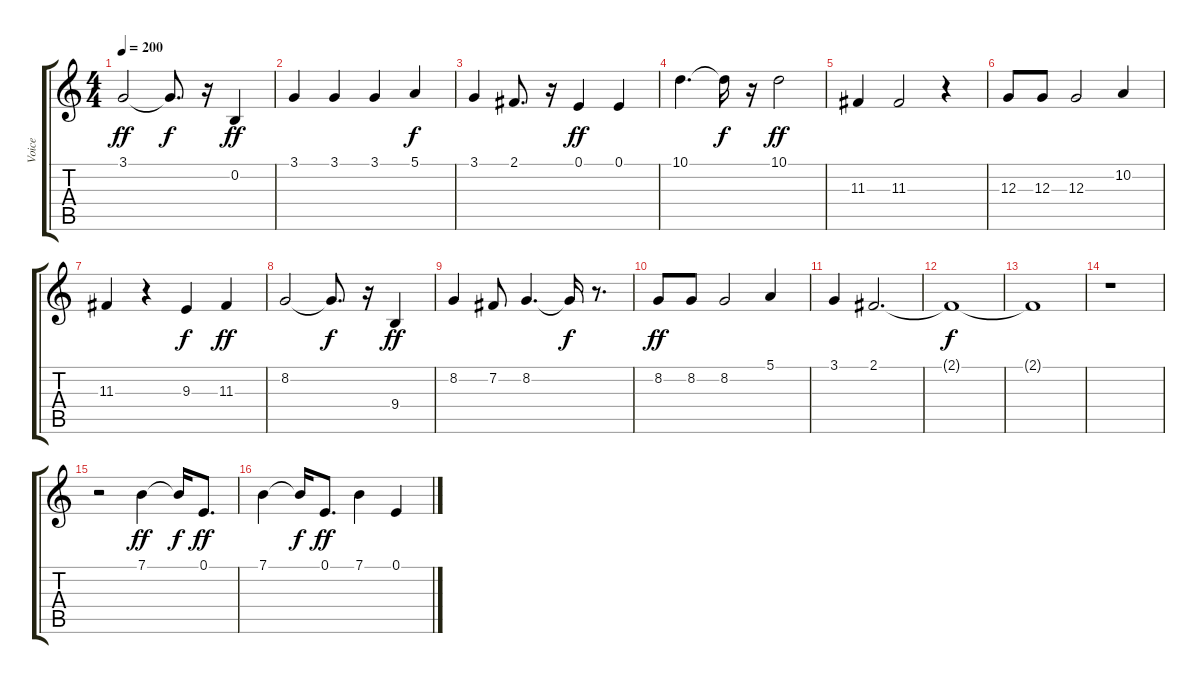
\track ("Voice" "Voice") {instrument flute}
\staff {score tabs}
\tuning (E4 B3 G3 D3 A2 E2) {hide}
\ts (4 4)
\tempo 200
\clef g2
\ks c
3.1.2{dy ff} 3.1{t}.8{d dy f} r.16 0.2.4{dy ff} |
3.1.4 3.1.4 3.1.4 5.1.4{dy f} |
3.1.4 2.1.8{d} r.16 0.1.4{dy ff} 0.1.4 |
10.1.4{d} 10.1{t}.16{dy f} r.16 10.1.2{dy ff} |
11.3.4 11.3.2 r.4 |
12.3.8 12.3.8 12.3.2 10.2.4 |
11.3.4 r.4 9.3.4{dy f} 11.3.4{dy ff} |
8.2.2 8.2{t}.8{d dy f} r.16 9.4.4{dy ff} |
8.2.4 7.2.8 8.2.4{d} 8.2{t}.16{dy f} r.8{d} |
8.2.8{dy ff} 8.2.8 8.2.2 5.1.4 |
3.1.4 2.1.2{d} |
2.1{t}.1{dy f} |
2.1{t}.1 |
r.1 |
r.2 7.1.4{dy ff} 7.1{t}.16{dy f} 0.1.8{d dy ff} |
7.1.4 7.1{t}.16{dy f} 0.1.8{d dy ff} 7.1.4 0.1.4
